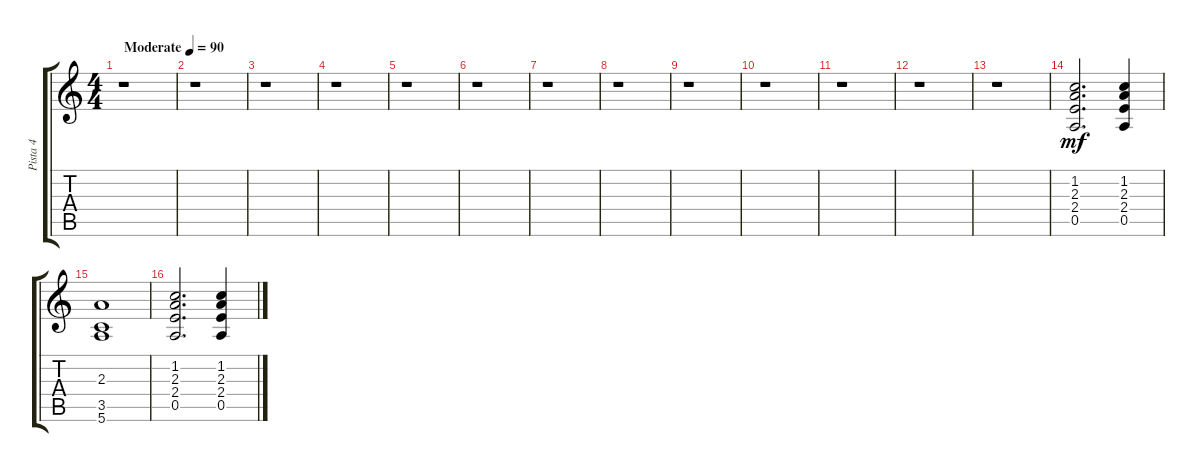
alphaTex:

\track ("Pista 4" "Pista 4") {instrument electricguitarclean}
\staff {score tabs}
\tuning (E4 B3 G3 D3 A2 E2) {hide}
\ts (4 4)
\tempo (90 "Moderate")
\clef g2
\ks c
r.1{dy mf instrument electricguitarclean} |
r.1 |
r.1 |
r.1 |
r.1 |
r.1 |
r.1 |
r.1 |
r.1 |
r.1 |
r.1 |
r.1 |
r.1 |
(1.2 2.3 2.4 0.5).2{d} (1.2 2.3 2.4 0.5).4 |
(2.3 3.5 5.6).1 |
(1.2 2.3 2.4 0.5).2{d} (1.2 2.3 2.4 0.5).4
